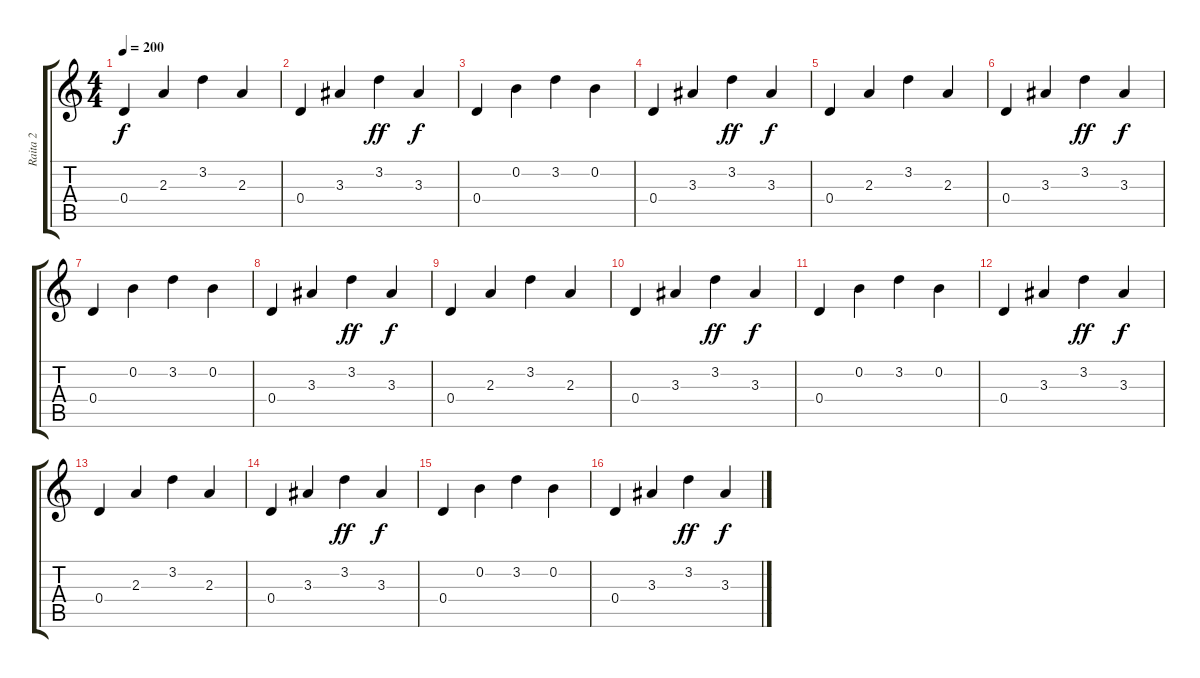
\track ("Raita 2" "Raita 2") {instrument acousticguitarsteel}
\staff {score tabs}
\tuning (E4 B3 G3 D3 A2 E2) {hide}
\ts (4 4)
\tempo 200
\clef g2
\ks c
0.4.4{dy f} 2.3.4 3.2.4 2.3.4 |
0.4.4 3.3.4 3.2.4{dy ff} 3.3.4{dy f} |
0.4.4 0.2.4 3.2.4 0.2.4 |
0.4.4 3.3.4 3.2.4{dy ff} 3.3.4{dy f} |
0.4.4 2.3.4 3.2.4 2.3.4 |
0.4.4 3.3.4 3.2.4{dy ff} 3.3.4{dy f} |
0.4.4 0.2.4 3.2.4 0.2.4 |
0.4.4 3.3.4 3.2.4{dy ff} 3.3.4{dy f} |
0.4.4 2.3.4 3.2.4 2.3.4 |
0.4.4 3.3.4 3.2.4{dy ff} 3.3.4{dy f} |
0.4.4 0.2.4 3.2.4 0.2.4 |
0.4.4 3.3.4 3.2.4{dy ff} 3.3.4{dy f} |
0.4.4 2.3.4 3.2.4 2.3.4 |
0.4.4 3.3.4 3.2.4{dy ff} 3.3.4{dy f} |
0.4.4 0.2.4 3.2.4 0.2.4 |
0.4.4 3.3.4 3.2.4{dy ff} 3.3.4{dy f}
